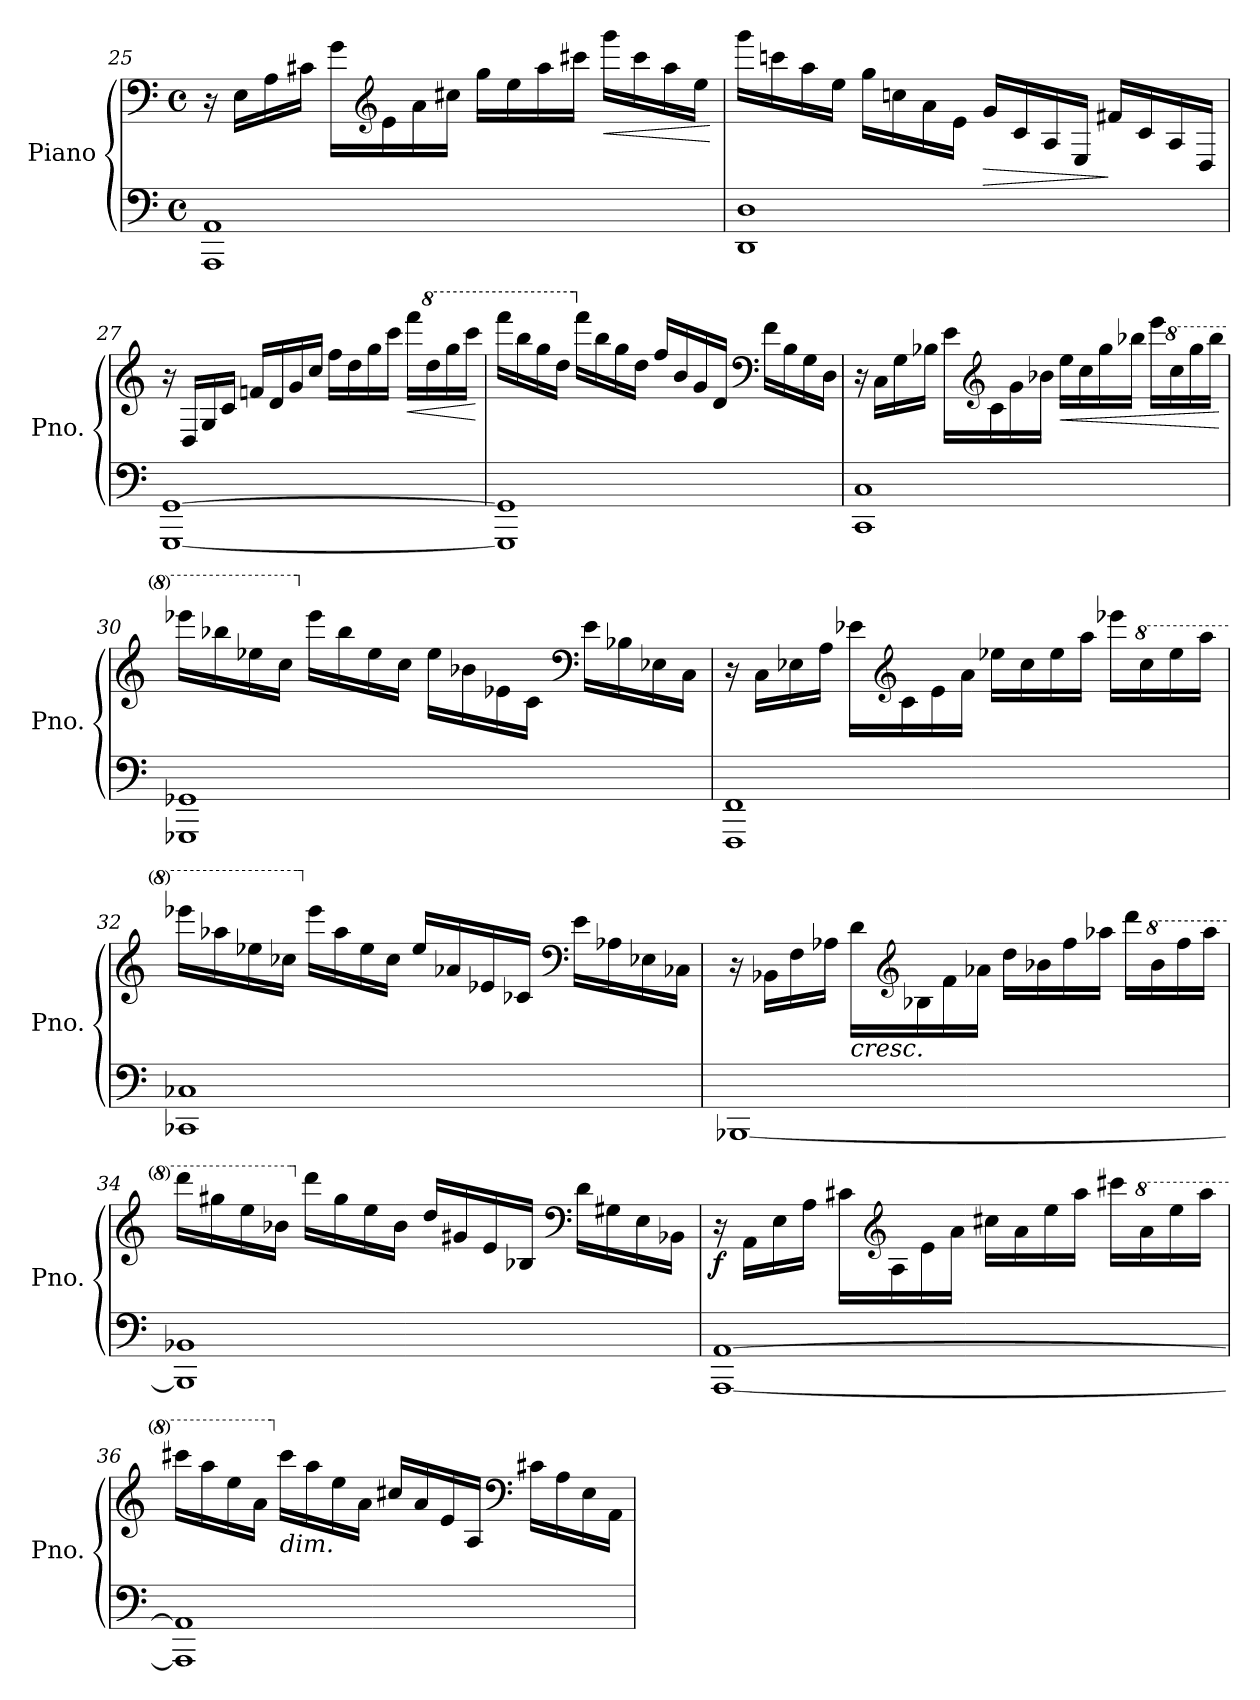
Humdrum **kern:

**kern	**kern	**dynam
*part1	*part1	*part1
*staff2	*staff1	*staff1/2
*I"Piano	*	*
*I'Pno.	*	*
!!LO:LB:g=z
*clefF4	*clefF4	*
*k[]	*k[]	*
*M4/4	*M4/4	*
*met(c)	*met(c)	*
=25	=25	=25
1AAA 1AA	16r	.
.	16E\LL	.
.	16A\	.
.	16c#X\JJ	.
.	16g\LL	.
*	*clefG2	*
.	16e\	.
.	16a\	.
.	16cc#X\JJ	.
.	16gg\LL	.
.	16ee\	.
.	16aa\	.
.	16ccc#X\JJ	.
!	!	!LO:HP:b
.	16ggg\LL	<
.	16ccc#\	.
.	16aa\	.
.	16ee\JJ	.
.	.	[
=26	=26	=26
1DD 1D	16ggg\LL	.
.	16cccn\	.
.	16aa\	.
.	16ee\JJ	.
.	16gg\LL	.
.	16ccn\	.
.	16a\	.
.	16e\JJ	.
!	!	!LO:HP:b
.	16g/LL	>
.	16c/	.
.	16A/	.
.	16E/JJ	.
.	16f#X/LL	]
.	16c/	.
.	16A/	.
.	16D/JJ	.
!!LO:LB:g=z
=27	=27	=27
[1GGG [1GG	16r	.
.	16D/LL	.
.	16G/	.
.	16c/JJ	.
.	16fn/LL	.
.	16d/	.
.	16g/	.
.	16cc/JJ	.
.	16ff\LL	.
.	16dd\	.
.	16gg\	.
.	16ccc\JJ	.
!	!	!LO:HP:b
.	16fff\LL	<
*	*8va	*
.	16ddd\	.
.	16ggg\	.
.	16cccc\JJ	.
.	.	[
=28	=28	=28
1GGG] 1GG]	16ffff\LL	.
.	16bbb\	.
.	16ggg\	.
.	16ddd\JJ	.
*	*X8va	*
.	16fff\LL	.
.	16bb\	.
.	16gg\	.
.	16dd\JJ	.
.	16ff/LL	.
.	16b/	.
.	16g/	.
.	16d/JJ	.
*	*clefF4	*
.	16f\LL	.
.	16B\	.
.	16G\	.
.	16D\JJ	.
!!LO:LB:g=z
=29	=29	=29
1CC 1C	16r	.
.	16C\LL	.
.	16G\	.
.	16B-X\JJ	.
.	16e\LL	.
*	*clefG2	*
.	16c\	.
.	16g\	.
.	16b-X\JJ	.
!	!	!LO:HP:b
.	16ee\LL	<
.	16cc\	.
.	16gg\	.
.	16bb-X\JJ	.
.	16eee\LL	.
*	*8va	*
.	16ccc\	.
.	16ggg\	.
.	16bbb-\JJ	.
.	.	[
=30	=30	=30
1GGG-X 1GG-X	16eeee-X\LL	.
.	16bbb-X\	.
.	16eee-X\	.
.	16ccc\JJ	.
*	*X8va	*
.	16eee-\LL	.
.	16bb-\	.
.	16ee-\	.
.	16cc\JJ	.
.	16ee-\LL	.
.	16b-X\	.
.	16e-X\	.
.	16c\JJ	.
*	*clefF4	*
.	16e-\LL	.
.	16B-X\	.
.	16E-X\	.
.	16C\JJ	.
!!LO:LB:g=z
=31	=31	=31
1FFF 1FF	16r	.
.	16C\LL	.
.	16E-X\	.
.	16A\JJ	.
.	16e-X\LL	.
*	*clefG2	*
.	16c\	.
.	16e-\	.
.	16a\JJ	.
.	16ee-X\LL	.
.	16cc\	.
.	16ee-\	.
.	16aa\JJ	.
.	16eee-X\LL	.
*	*8va	*
.	16ccc\	.
.	16eee-\	.
.	16aaa\JJ	.
=32	=32	=32
1CC-X 1C-X	16eeee-X\LL	.
.	16aaa-X\	.
.	16eee-X\	.
.	16ccc-X\JJ	.
*	*X8va	*
.	16eee-\LL	.
.	16aa-\	.
.	16ee-\	.
.	16cc-\JJ	.
.	16ee-/LL	.
.	16a-X/	.
.	16e-X/	.
.	16c-X/JJ	.
*	*clefF4	*
.	16e-\LL	.
.	16A-X\	.
.	16E-X\	.
.	16C-X\JJ	.
!!LO:PB:g=z
=33	=33	=33
[1BBB-X	16r	.
.	16BB-X\LL	.
.	16F\	.
.	16A-X\JJ	.
!	!LO:TX:b:i:t=cresc.	!
.	16d\LL	.
*	*clefG2	*
.	16B-X\	.
.	16f\	.
.	16a-X\JJ	.
.	16dd\LL	.
.	16b-X\	.
.	16ff\	.
.	16aa-X\JJ	.
.	16ddd\LL	.
*	*8va	*
.	16bb-\	.
.	16fff\	.
.	16aaa-\JJ	.
=34	=34	=34
1BBB-] 1BB-X	16dddd\LL	.
.	16ggg#X\	.
.	16eee\	.
.	16bb-X\JJ	.
*	*X8va	*
.	16ddd\LL	.
.	16gg#\	.
.	16ee\	.
.	16b-\JJ	.
.	16dd/LL	.
.	16g#X/	.
.	16e/	.
.	16B-X/JJ	.
*	*clefF4	*
.	16d\LL	.
.	16G#X\	.
.	16E\	.
.	16BB-X\JJ	.
!!LO:LB:g=z
=35	=35	=35
!	!	!LO:DY:b
[1AAA [1AA	16r	f
.	16AA\LL	.
.	16E\	.
.	16A\JJ	.
.	16c#X\LL	.
*	*clefG2	*
.	16A\	.
.	16e\	.
.	16a\JJ	.
.	16cc#X\LL	.
.	16a\	.
.	16ee\	.
.	16aa\JJ	.
.	16ccc#X\LL	.
*	*8va	*
.	16aa\	.
.	16eee\	.
.	16aaa\JJ	.
=36	=36	=36
1AAA] 1AA]	16cccc#X\LL	.
.	16aaa\	.
.	16eee\	.
.	16aa\JJ	.
*	*X8va	*
!	!LO:TX:b:i:t=dim.	!
.	16ccc#\LL	.
.	16aa\	.
.	16ee\	.
.	16a\JJ	.
.	16cc#X/LL	.
.	16a/	.
.	16e/	.
.	16A/JJ	.
*	*clefF4	*
.	16c#X\LL	.
.	16A\	.
.	16E\	.
.	16AA\JJ	.
=	=	=
*-	*-	*-
